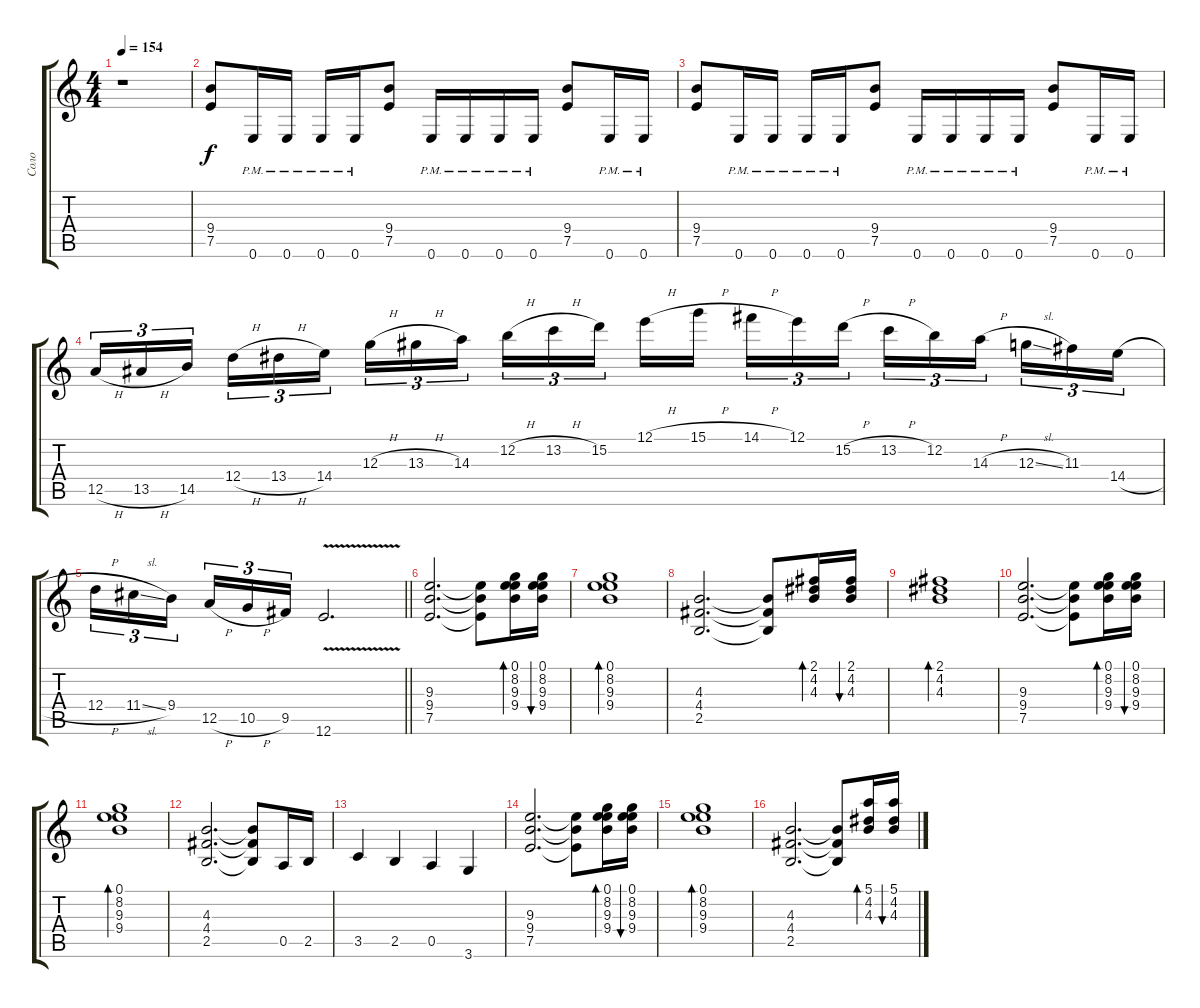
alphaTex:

\track ("Соло" "Соло") {instrument distortionguitar}
\staff {score tabs}
\tuning (E4 B3 G3 D3 A2 E2) {hide}
\ts (4 4)
\tempo 154
\clef g2
\ks c
r.1{dy f} |
(9.4 7.5).8 0.6{pm}.16 0.6{pm}.16 0.6{pm}.16 0.6{pm}.16 (9.4 7.5).8 0.6{pm}.16 0.6{pm}.16 0.6{pm}.16 0.6{pm}.16 (9.4 7.5).8 0.6{pm}.16 0.6{pm}.16 |
(9.4 7.5).8 0.6{pm}.16 0.6{pm}.16 0.6{pm}.16 0.6{pm}.16 (9.4 7.5).8 0.6{pm}.16 0.6{pm}.16 0.6{pm}.16 0.6{pm}.16 (9.4 7.5).8 0.6{pm}.16 0.6{pm}.16 |
12.5{h}.16{tu (3 2)} 13.5{h}.16{tu (3 2)} 14.5.16{tu (3 2) beam splitsecondary} 12.4{h}.16{tu (3 2)} 13.4{h}.16{tu (3 2)} 14.4.16{tu (3 2)} 12.3{h}.16{tu (3 2)} 13.3{h}.16{tu (3 2)} 14.3.16{tu (3 2) beam splitsecondary} 12.2{h}.16{tu (3 2)} 13.2{h}.16{tu (3 2)} 15.2.16{tu (3 2)} 12.1{h}.16 15.1{h}.16{beam splitsecondary} 14.1{h}.16{tu (3 2)} 12.1.16{tu (3 2)} 15.2{h}.16{tu (3 2)} 13.2{h}.16{tu (3 2)} 12.2.16{tu (3 2)} 14.3{h}.16{tu (3 2) beam splitsecondary} 12.3{sl}.16{tu (3 2)} 11.3.16{tu (3 2)} 14.4{h}.16{tu (3 2)} |
\barLineRight lightlight
12.4{h}.16{tu (3 2)} 11.4{sl}.16{tu (3 2)} 9.4.16{tu (3 2) beam splitsecondary} 12.5{h}.16{tu (3 2)} 10.5{h}.16{tu (3 2)} 9.5.16{tu (3 2)} 12.6{v}.2{d} |
(9.3 9.4 7.5).2{d} (9.3{t} 9.4{t} 7.5{t}).8 (0.1 8.2 9.3 9.4).16{bd 60} (0.1 8.2 9.3 9.4).16{bu 60} |
(0.1 8.2 9.3 9.4).1{bd 60} |
(4.3 4.4 2.5).2{d} (4.3{t} 4.4{t} 2.5{t}).8 (2.1 4.2 4.3).16{bd 120} (2.1 4.2 4.3).16{bu 120} |
(2.1 4.2 4.3).1{bd 120} |
(9.3 9.4 7.5).2{d} (9.3{t} 9.4{t} 7.5{t}).8 (0.1 8.2 9.3 9.4).16{bd 60} (0.1 8.2 9.3 9.4).16{bu 60} |
(0.1 8.2 9.3 9.4).1{bd 60} |
(4.3 4.4 2.5).2{d} (4.3{t} 4.4{t} 2.5{t}).8 0.5.16 2.5.16 |
3.5.4 2.5.4 0.5.4 3.6.4 |
(9.3 9.4 7.5).2{d} (9.3{t} 9.4{t} 7.5{t}).8 (0.1 8.2 9.3 9.4).16{bd 60} (0.1 8.2 9.3 9.4).16{bu 60} |
(0.1 8.2 9.3 9.4).1{bd 60} |
(4.3 4.4 2.5).2{d} (4.3{t} 4.4{t} 2.5{t}).8 (5.1 4.2 4.3).16{bd 120} (5.1 4.2 4.3).16{bu 120}
